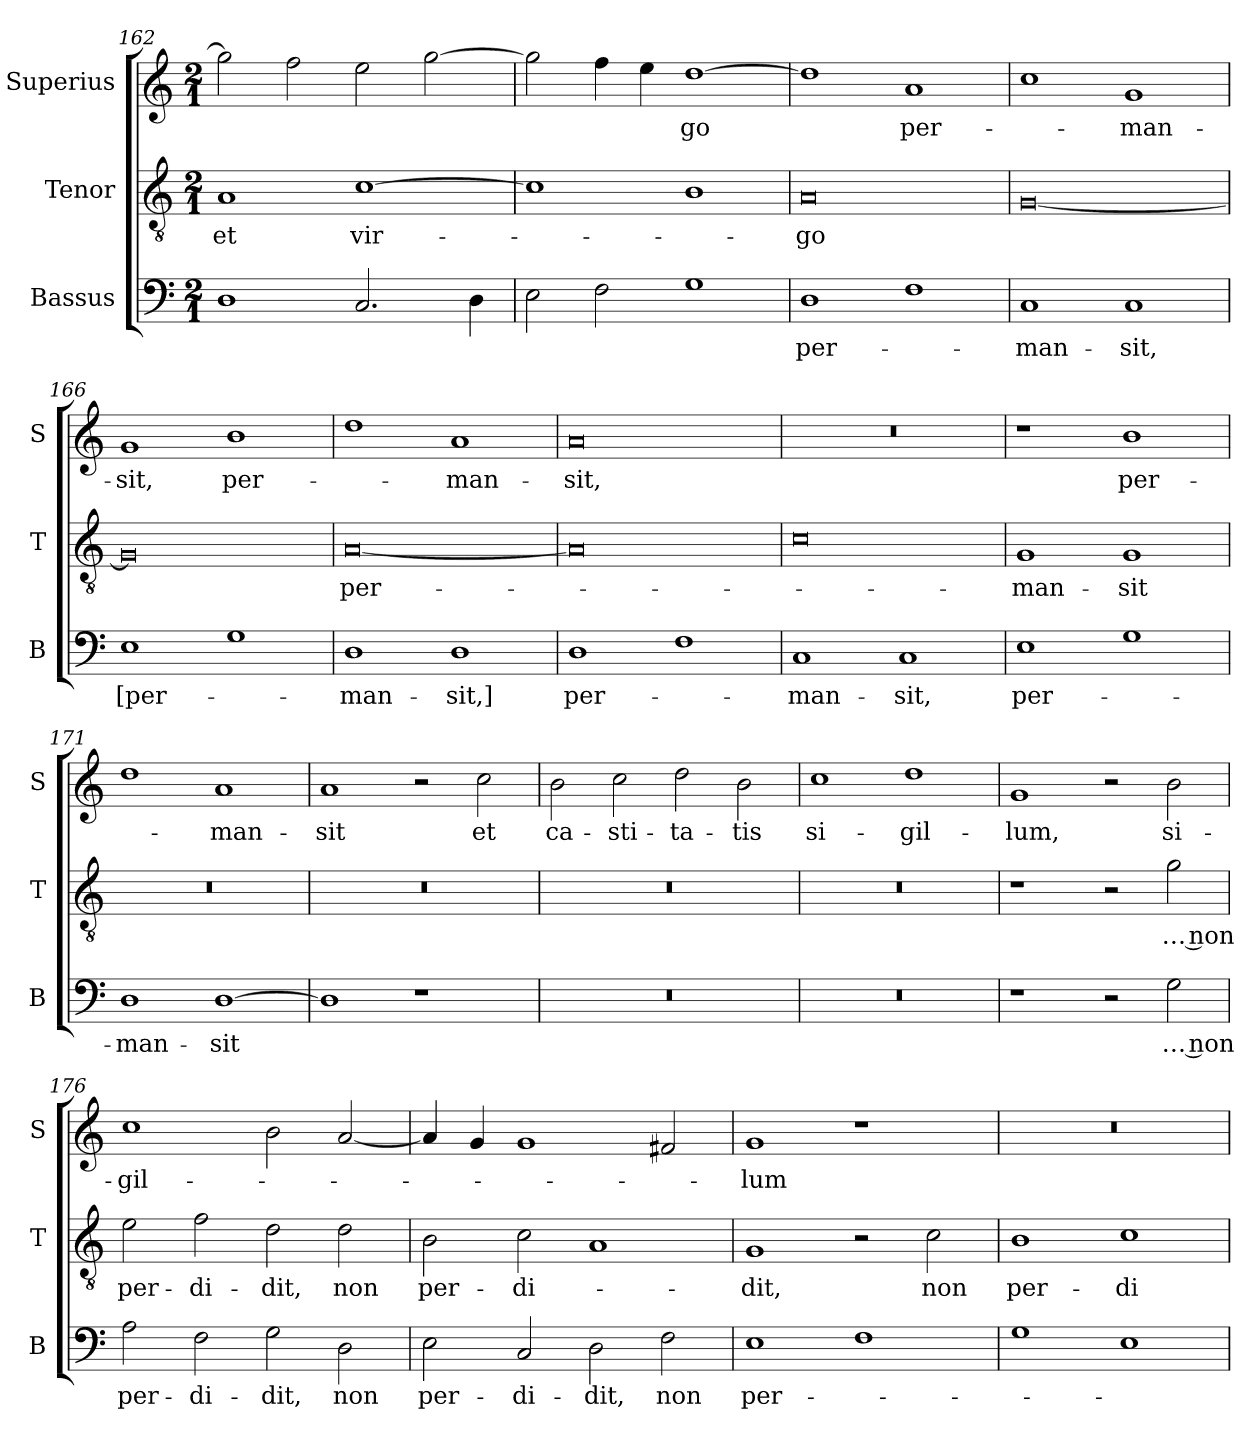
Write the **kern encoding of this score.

**kern	**text	**kern	**text	**kern	**text
*part3	*part3	*part2	*part2	*part1	*part1
*staff3	*staff3	*staff2	*staff2	*staff1	*staff1
*I"Bassus	*	*I"Tenor	*	*I"Superius	*
*I'B	*	*I'T	*	*I'S	*
*clefF4	*	*clefGv2	*	*clefG2	*
*k[]	*	*k[]	*	*k[]	*
*M2/1	*	*M2/1	*	*M2/1	*
=162	=162	=162	=162	=162	=162
1D	.	1A	et	2gg]	.
.	.	.	.	2ff	.
2.C	.	[1c	vir-	2ee	.
.	.	.	.	[2gg	.
4D	.	.	.	.	.
=163	=163	=163	=163	=163	=163
2E	.	1c]	.	2gg]	.
2F	.	.	.	4ff	.
.	.	.	.	4ee	.
1G	.	1B	.	[1dd	-go
=164	=164	=164	=164	=164	=164
1D	per-	0A	-go	1dd]	.
1F	.	.	.	1a	per-
=165	=165	=165	=165	=165	=165
1C	-man-	[0G	.	1cc	.
1C	-sit,	.	.	1g	-man-
=166	=166	=166	=166	=166	=166
1E	[per-	0G]	.	1g	-sit,
1G	.	.	.	1b	per-
=167	=167	=167	=167	=167	=167
1D	-man-	[0A	per-	1dd	.
1D	-sit,]	.	.	1a	-man-
=168	=168	=168	=168	=168	=168
1D	per-	0A]	.	0a	-sit,
1F	.	.	.	.	.
=169	=169	=169	=169	=169	=169
1C	-man-	0c	.	0r	.
1C	-sit,	.	.	.	.
=170	=170	=170	=170	=170	=170
1E	per-	1G	-man-	1r	.
1G	.	1G	-sit	1b	per-
=171	=171	=171	=171	=171	=171
1D	-man-	0r	.	1dd	.
[1D	-sit	.	.	1a	-man-
=172	=172	=172	=172	=172	=172
1D]	.	0r	.	1a	-sit
1r	.	.	.	2r	.
.	.	.	.	2cc	et
=173	=173	=173	=173	=173	=173
0r	.	0r	.	2b	ca-
.	.	.	.	2cc	-sti-
.	.	.	.	2dd	-ta-
.	.	.	.	2b	-tis
=174	=174	=174	=174	=174	=174
0r	.	0r	.	1cc	si-
.	.	.	.	1dd	-gil-
=175	=175	=175	=175	=175	=175
1r	.	1r	.	1g	-lum,
2r	.	2r	.	2r	.
2G	… non	2g	… non	2b	si-
=176	=176	=176	=176	=176	=176
2A	per-	2e	per-	1cc	-gil-
2F	-di-	2f	-di-	.	.
2G	-dit,	2d	-dit,	2b	.
2D	non	2d	non	[2a	.
=177	=177	=177	=177	=177	=177
2E	per-	2B	per-	4a]	.
.	.	.	.	4g	.
2C	-di-	2c	-di-	1g	.
2D	-dit,	1A	.	.	.
2F	non	.	.	2f#X	.
=178	=178	=178	=178	=178	=178
1E	per-	1G	-dit,	1g	-lum
1F	.	2r	.	1r	.
.	.	2c	non	.	.
=179	=179	=179	=179	=179	=179
1G	.	1B	per-	0r	.
1E	.	1c	-di-	.	.
=	=	=	=	=	=
*-	*-	*-	*-	*-	*-
